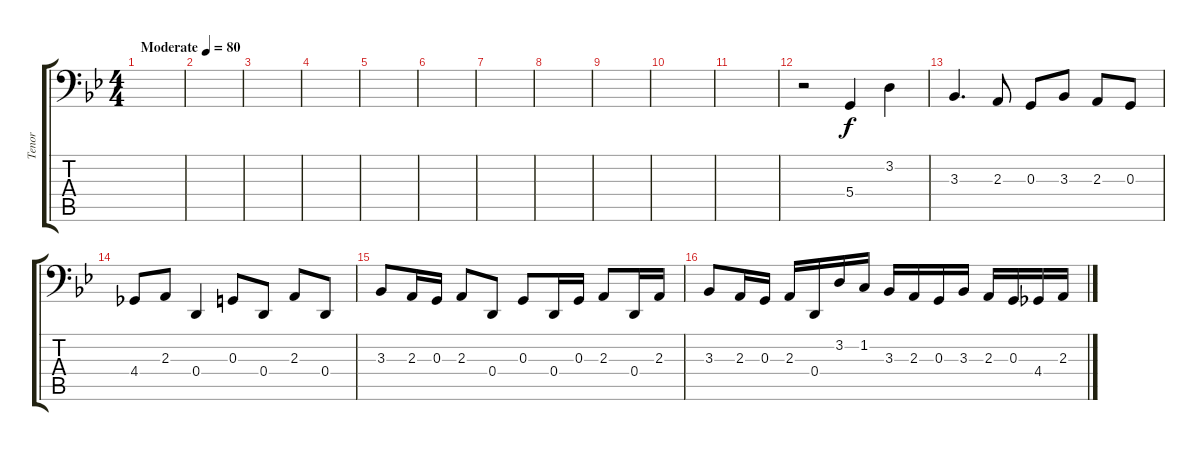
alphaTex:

\track ("Tenor" "Tenor") {instrument churchorgan}
\staff {score tabs}
\tuning (E3 B2 G2 D2 A1 C1) {hide}
\ts (4 4)
\tempo (80 "Moderate")
\clef f4
\ks gminor
|
|
|
|
|
|
|
|
|
|
|
r.2 5.4.4 3.2.4 |
3.3.4{d} 2.3.8 0.3.8 3.3.8 2.3.8 0.3.8 |
4.4.8 2.3.8 0.4.4 0.3.8 0.4.8 2.3.8 0.4.8 |
3.3.8 2.3.16 0.3.16 2.3.8 0.4.8 0.3.8 0.4.16 0.3.16 2.3.8 0.4.16 2.3.16 |
3.3.8 2.3.16 0.3.16 2.3.16 0.4.16 3.2.16 1.2.16 3.3.16 2.3.16 0.3.16 3.3.16 2.3.16 0.3.16 4.4.16 2.3.16
